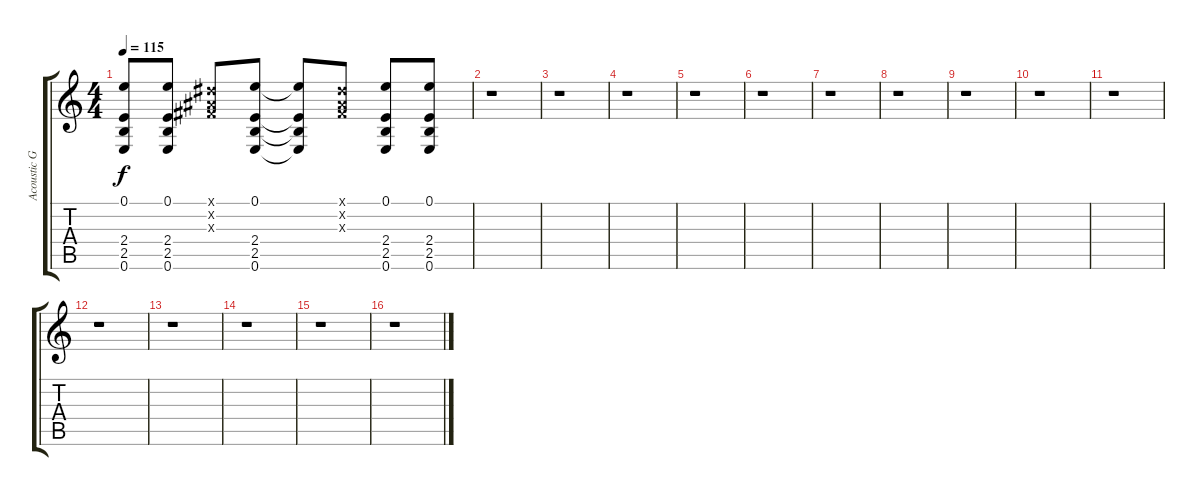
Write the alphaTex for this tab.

\track ("Acoustic Guitar" "Acoustic G") {instrument acousticguitarnylon}
\staff {score tabs}
\tuning (E4 B3 G3 D3 A2 E2) {hide}
\ts (4 4)
\tempo 115
\clef g2
\ks c
(0.1 2.4 2.5 0.6).8{dy f} (0.1 2.4 2.5 0.6).8 (-1.1{x} -1.2{x} -1.3{x}).8 (0.1 2.4 2.5 0.6).8 (0.1{t} 2.4{t} 2.5{t} 0.6{t}).8 (-1.1{x} -1.2{x} -1.3{x}).8 (0.1 2.4 2.5 0.6).8 (0.1 2.4 2.5 0.6).8 |
r.1 |
r.1 |
r.1 |
r.1 |
r.1 |
r.1 |
r.1 |
r.1 |
r.1 |
r.1 |
r.1 |
r.1 |
r.1 |
r.1 |
r.1
